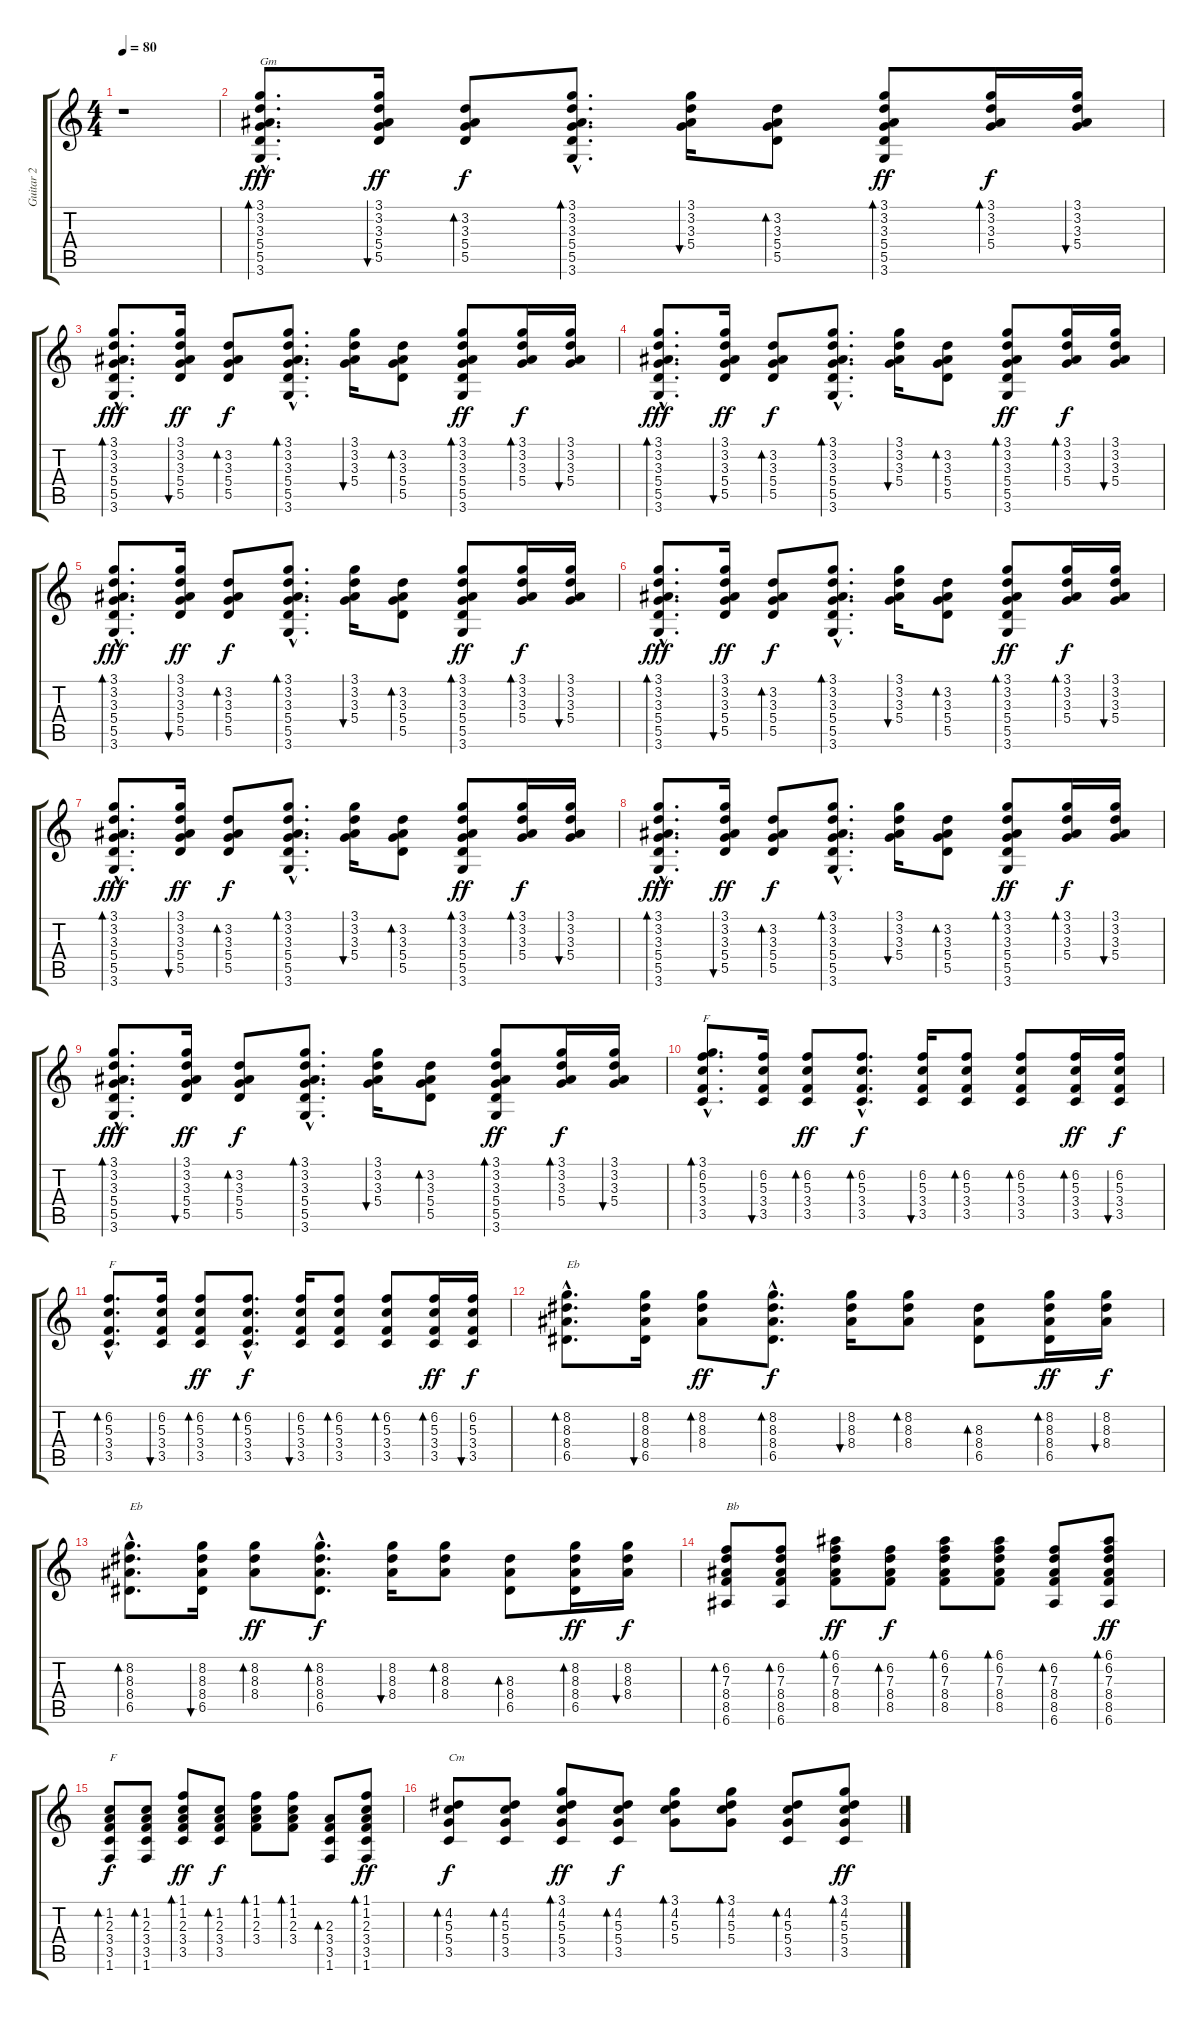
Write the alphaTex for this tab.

\track ("Guitar 2" "Guitar 2") {instrument acousticguitarsteel}
\staff {score tabs}
\tuning (E4 B3 G3 D3 A2 E2) {hide}
\ts (4 4)
\tempo 80
\clef g2
\ks c
r.1{dy fff instrument acousticguitarsteel} |
(3.1{hac} 3.2{hac} 3.3{hac} 5.4{hac} 5.5{hac} 3.6{hac}).8{d bd 60 txt "Gm"} (3.1 3.2 3.3 5.4 5.5).16{bu 60 dy ff} (3.2 3.3 5.4 5.5).8{bd 60 dy f} (3.1{hac} 3.2{hac} 3.3{hac} 5.4{hac} 5.5{hac} 3.6{hac}).8{d bd 60} (3.1 3.2 3.3 5.4).16{bu 60} (3.2 3.3 5.4 5.5).8{bd 60} (3.1 3.2 3.3 5.4 5.5 3.6).8{bd 60 dy ff} (3.1 3.2 3.3 5.4).16{bd 60 dy f} (3.1 3.2 3.3 5.4).16{bu 60} |
(3.1{hac} 3.2{hac} 3.3{hac} 5.4{hac} 5.5{hac} 3.6{hac}).8{d bd 60 dy fff} (3.1 3.2 3.3 5.4 5.5).16{bu 60 dy ff} (3.2 3.3 5.4 5.5).8{bd 60 dy f} (3.1{hac} 3.2{hac} 3.3{hac} 5.4{hac} 5.5{hac} 3.6{hac}).8{d bd 60} (3.1 3.2 3.3 5.4).16{bu 60} (3.2 3.3 5.4 5.5).8{bd 60} (3.1 3.2 3.3 5.4 5.5 3.6).8{bd 60 dy ff} (3.1 3.2 3.3 5.4).16{bd 60 dy f} (3.1 3.2 3.3 5.4).16{bu 60} |
(3.1{hac} 3.2{hac} 3.3{hac} 5.4{hac} 5.5{hac} 3.6{hac}).8{d bd 60 dy fff} (3.1 3.2 3.3 5.4 5.5).16{bu 60 dy ff} (3.2 3.3 5.4 5.5).8{bd 60 dy f} (3.1{hac} 3.2{hac} 3.3{hac} 5.4{hac} 5.5{hac} 3.6{hac}).8{d bd 60} (3.1 3.2 3.3 5.4).16{bu 60} (3.2 3.3 5.4 5.5).8{bd 60} (3.1 3.2 3.3 5.4 5.5 3.6).8{bd 60 dy ff} (3.1 3.2 3.3 5.4).16{bd 60 dy f} (3.1 3.2 3.3 5.4).16{bu 60} |
(3.1{hac} 3.2{hac} 3.3{hac} 5.4{hac} 5.5{hac} 3.6{hac}).8{d bd 60 dy fff} (3.1 3.2 3.3 5.4 5.5).16{bu 60 dy ff} (3.2 3.3 5.4 5.5).8{bd 60 dy f} (3.1{hac} 3.2{hac} 3.3{hac} 5.4{hac} 5.5{hac} 3.6{hac}).8{d bd 60} (3.1 3.2 3.3 5.4).16{bu 60} (3.2 3.3 5.4 5.5).8{bd 60} (3.1 3.2 3.3 5.4 5.5 3.6).8{bd 60 dy ff} (3.1 3.2 3.3 5.4).16{bd 60 dy f} (3.1 3.2 3.3 5.4).16{bu 60} |
(3.1{hac} 3.2{hac} 3.3{hac} 5.4{hac} 5.5{hac} 3.6{hac}).8{d bd 60 dy fff} (3.1 3.2 3.3 5.4 5.5).16{bu 60 dy ff} (3.2 3.3 5.4 5.5).8{bd 60 dy f} (3.1{hac} 3.2{hac} 3.3{hac} 5.4{hac} 5.5{hac} 3.6{hac}).8{d bd 60} (3.1 3.2 3.3 5.4).16{bu 60} (3.2 3.3 5.4 5.5).8{bd 60} (3.1 3.2 3.3 5.4 5.5 3.6).8{bd 60 dy ff} (3.1 3.2 3.3 5.4).16{bd 60 dy f} (3.1 3.2 3.3 5.4).16{bu 60} |
(3.1{hac} 3.2{hac} 3.3{hac} 5.4{hac} 5.5{hac} 3.6{hac}).8{d bd 60 dy fff} (3.1 3.2 3.3 5.4 5.5).16{bu 60 dy ff} (3.2 3.3 5.4 5.5).8{bd 60 dy f} (3.1{hac} 3.2{hac} 3.3{hac} 5.4{hac} 5.5{hac} 3.6{hac}).8{d bd 60} (3.1 3.2 3.3 5.4).16{bu 60} (3.2 3.3 5.4 5.5).8{bd 60} (3.1 3.2 3.3 5.4 5.5 3.6).8{bd 60 dy ff} (3.1 3.2 3.3 5.4).16{bd 60 dy f} (3.1 3.2 3.3 5.4).16{bu 60} |
(3.1{hac} 3.2{hac} 3.3{hac} 5.4{hac} 5.5{hac} 3.6{hac}).8{d bd 60 dy fff} (3.1 3.2 3.3 5.4 5.5).16{bu 60 dy ff} (3.2 3.3 5.4 5.5).8{bd 60 dy f} (3.1{hac} 3.2{hac} 3.3{hac} 5.4{hac} 5.5{hac} 3.6{hac}).8{d bd 60} (3.1 3.2 3.3 5.4).16{bu 60} (3.2 3.3 5.4 5.5).8{bd 60} (3.1 3.2 3.3 5.4 5.5 3.6).8{bd 60 dy ff} (3.1 3.2 3.3 5.4).16{bd 60 dy f} (3.1 3.2 3.3 5.4).16{bu 60} |
(3.1{hac} 3.2{hac} 3.3{hac} 5.4{hac} 5.5{hac} 3.6{hac}).8{d bd 60 dy fff} (3.1 3.2 3.3 5.4 5.5).16{bu 60 dy ff} (3.2 3.3 5.4 5.5).8{bd 60 dy f} (3.1{hac} 3.2{hac} 3.3{hac} 5.4{hac} 5.5{hac} 3.6{hac}).8{d bd 60} (3.1 3.2 3.3 5.4).16{bu 60} (3.2 3.3 5.4 5.5).8{bd 60} (3.1 3.2 3.3 5.4 5.5 3.6).8{bd 60 dy ff} (3.1 3.2 3.3 5.4).16{bd 60 dy f} (3.1 3.2 3.3 5.4).16{bu 60} |
(3.1{hac} 6.2{hac} 5.3{hac} 3.4{hac} 3.5{hac}).8{d bd 60 txt "F"} (6.2 5.3 3.4 3.5).16{bu 60} (6.2 5.3 3.4 3.5).8{bd 60 dy ff} (6.2{hac} 5.3{hac} 3.4{hac} 3.5{hac}).8{d bd 60 dy f} (6.2 5.3 3.4 3.5).16{bu 60} (6.2 5.3 3.4 3.5).8{bd 60} (6.2 5.3 3.4 3.5).8{bd 60} (6.2 5.3 3.4 3.5).16{bd 60 dy ff} (6.2 5.3 3.4 3.5).16{bu 60 dy f} |
(6.2{hac} 5.3{hac} 3.4{hac} 3.5{hac}).8{d bd 60 txt "F"} (6.2 5.3 3.4 3.5).16{bu 60} (6.2 5.3 3.4 3.5).8{bd 60 dy ff} (6.2{hac} 5.3{hac} 3.4{hac} 3.5{hac}).8{d bd 60 dy f} (6.2 5.3 3.4 3.5).16{bu 60} (6.2 5.3 3.4 3.5).8{bd 60} (6.2 5.3 3.4 3.5).8{bd 60} (6.2 5.3 3.4 3.5).16{bd 60 dy ff} (6.2 5.3 3.4 3.5).16{bu 60 dy f} |
(8.2{hac} 8.3{hac} 8.4{hac} 6.5{hac}).8{d bd 60 txt "Eb"} (8.2 8.3 8.4 6.5).16{bu 60} (8.2 8.3 8.4).8{bd 60 dy ff} (8.2{hac} 8.3{hac} 8.4{hac} 6.5{hac}).8{d bd 60 dy f} (8.2 8.3 8.4).16{bu 60} (8.2 8.3 8.4).8{bd 60} (8.3 8.4 6.5).8{bd 60} (8.2 8.3 8.4 6.5).16{bd 60 dy ff} (8.2 8.3 8.4).16{bu 60 dy f} |
(8.2{hac} 8.3{hac} 8.4{hac} 6.5{hac}).8{d bd 60 txt "Eb"} (8.2 8.3 8.4 6.5).16{bu 60} (8.2 8.3 8.4).8{bd 60 dy ff} (8.2{hac} 8.3{hac} 8.4{hac} 6.5{hac}).8{d bd 60 dy f} (8.2 8.3 8.4).16{bu 60} (8.2 8.3 8.4).8{bd 60} (8.3 8.4 6.5).8{bd 60} (8.2 8.3 8.4 6.5).16{bd 60 dy ff} (8.2 8.3 8.4).16{bu 60 dy f} |
(6.2 7.3 8.4 8.5 6.6).8{bd 60 txt "Bb"} (6.2 7.3 8.4 8.5 6.6).8{bd 60} (6.1 6.2 7.3 8.4 8.5).8{bd 60 dy ff} (6.2 7.3 8.4 8.5).8{bd 60 dy f} (6.1 6.2 7.3 8.4 8.5).8{bd 60} (6.1 6.2 7.3 8.4 8.5).8{bd 60} (6.2 7.3 8.4 8.5 6.6).8{bd 60} (6.1 6.2 7.3 8.4 8.5 6.6).8{bd 60 dy ff} |
(1.2 2.3 3.4 3.5 1.6).8{bd 60 txt "F" dy f} (1.2 2.3 3.4 3.5 1.6).8{bd 60} (1.1 1.2 2.3 3.4 3.5).8{bd 60 dy ff} (1.2 2.3 3.4 3.5).8{bd 60 dy f} (1.1 1.2 2.3 3.4).8{bd 60} (1.1 1.2 2.3 3.4).8{bd 60} (2.3 3.4 3.5 1.6).8{bd 60} (1.1 1.2 2.3 3.4 3.5 1.6).8{bd 60 dy ff} |
(4.2 5.3 5.4 3.5).8{bd 60 txt "Cm" dy f} (4.2 5.3 5.4 3.5).8{bd 60} (3.1 4.2 5.3 5.4 3.5).8{bd 60 dy ff} (4.2 5.3 5.4 3.5).8{bd 60 dy f} (3.1 4.2 5.3 5.4).8{bd 60} (3.1 4.2 5.3 5.4).8{bd 60} (4.2 5.3 5.4 3.5).8{bd 60} (3.1 4.2 5.3 5.4 3.5).8{bd 60 dy ff}
